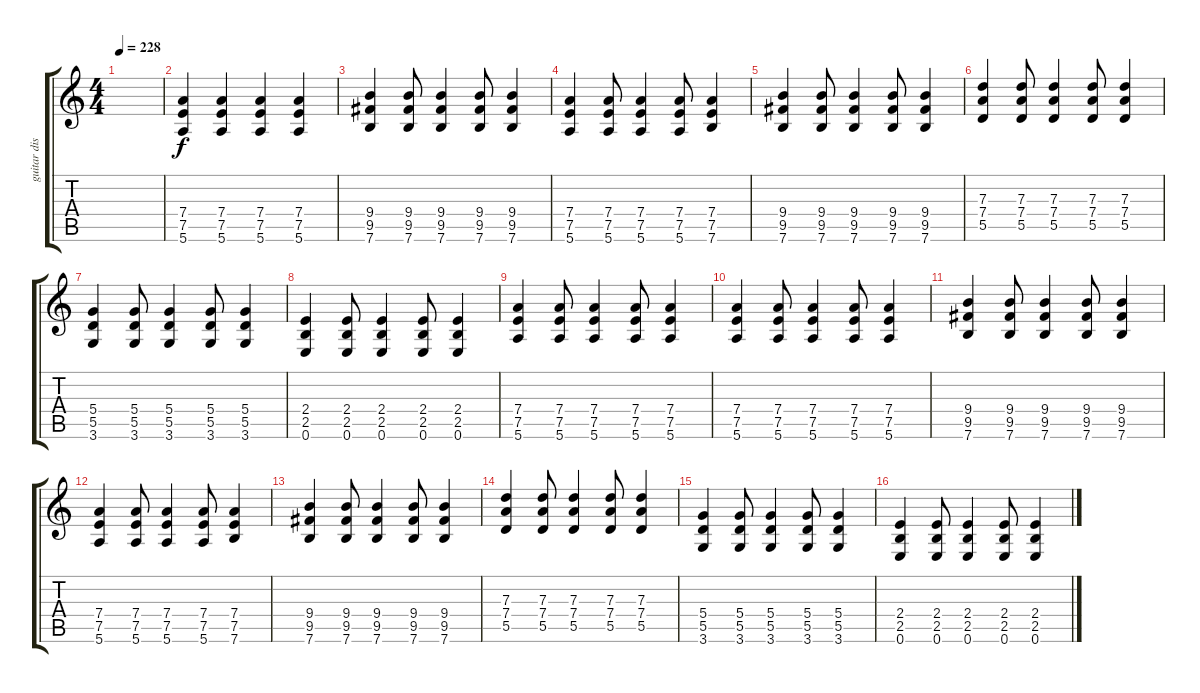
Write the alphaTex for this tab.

\track ("guitar distortion/clean" "guitar dis") {instrument distortionguitar}
\staff {score tabs}
\tuning (E4 B3 G3 D3 A2 E2) {hide}
\ts (4 4)
\tempo 228
\clef g2
\ks c
|
(7.4 7.5 5.6).4 (7.4 7.5 5.6).4 (7.4 7.5 5.6).4 (7.4 7.5 5.6).4 |
(9.4 9.5 7.6).4 (9.4 9.5 7.6).8 (9.4 9.5 7.6).4 (9.4 9.5 7.6).8 (9.4 9.5 7.6).4 |
(7.4 7.5 5.6).4 (7.4 7.5 5.6).8 (7.4 7.5 5.6).4 (7.4 7.5 5.6).8 (7.4 7.5 7.6).4 |
(9.4 9.5 7.6).4 (9.4 9.5 7.6).8 (9.4 9.5 7.6).4 (9.4 9.5 7.6).8 (9.4 9.5 7.6).4 |
(7.3 7.4 5.5).4 (7.3 7.4 5.5).8 (7.3 7.4 5.5).4 (7.3 7.4 5.5).8 (7.3 7.4 5.5).4 |
(5.4 5.5 3.6).4 (5.4 5.5 3.6).8 (5.4 5.5 3.6).4 (5.4 5.5 3.6).8 (5.4 5.5 3.6).4 |
(2.4 2.5 0.6).4 (2.4 2.5 0.6).8 (2.4 2.5 0.6).4 (2.4 2.5 0.6).8 (2.4 2.5 0.6).4 |
(7.4 7.5 5.6).4 (7.4 7.5 5.6).8 (7.4 7.5 5.6).4 (7.4 7.5 5.6).8 (7.4 7.5 5.6).4 |
(7.4 7.5 5.6).4 (7.4 7.5 5.6).8 (7.4 7.5 5.6).4 (7.4 7.5 5.6).8 (7.4 7.5 5.6).4 |
(9.4 9.5 7.6).4 (9.4 9.5 7.6).8 (9.4 9.5 7.6).4 (9.4 9.5 7.6).8 (9.4 9.5 7.6).4 |
(7.4 7.5 5.6).4 (7.4 7.5 5.6).8 (7.4 7.5 5.6).4 (7.4 7.5 5.6).8 (7.4 7.5 7.6).4 |
(9.4 9.5 7.6).4 (9.4 9.5 7.6).8 (9.4 9.5 7.6).4 (9.4 9.5 7.6).8 (9.4 9.5 7.6).4 |
(7.3 7.4 5.5).4 (7.3 7.4 5.5).8 (7.3 7.4 5.5).4 (7.3 7.4 5.5).8 (7.3 7.4 5.5).4 |
(5.4 5.5 3.6).4 (5.4 5.5 3.6).8 (5.4 5.5 3.6).4 (5.4 5.5 3.6).8 (5.4 5.5 3.6).4 |
(2.4 2.5 0.6).4 (2.4 2.5 0.6).8 (2.4 2.5 0.6).4 (2.4 2.5 0.6).8 (2.4 2.5 0.6).4
